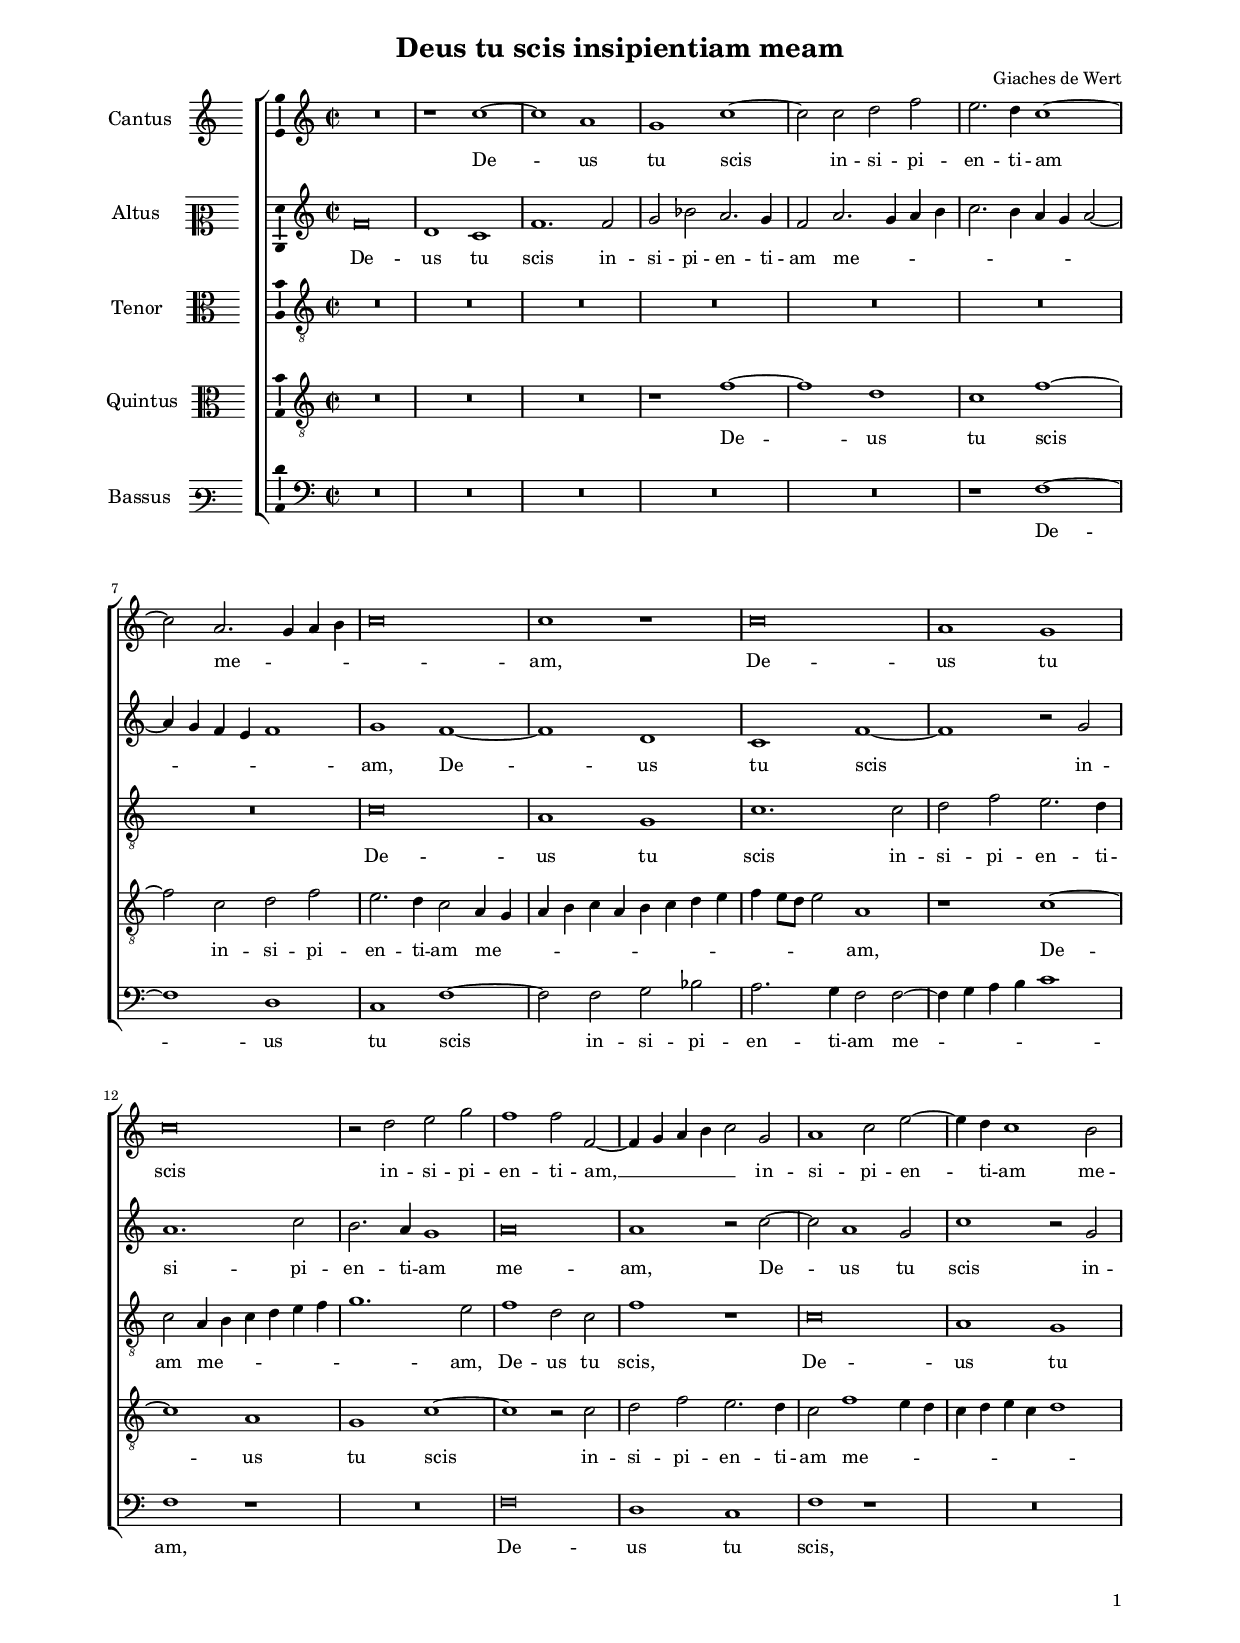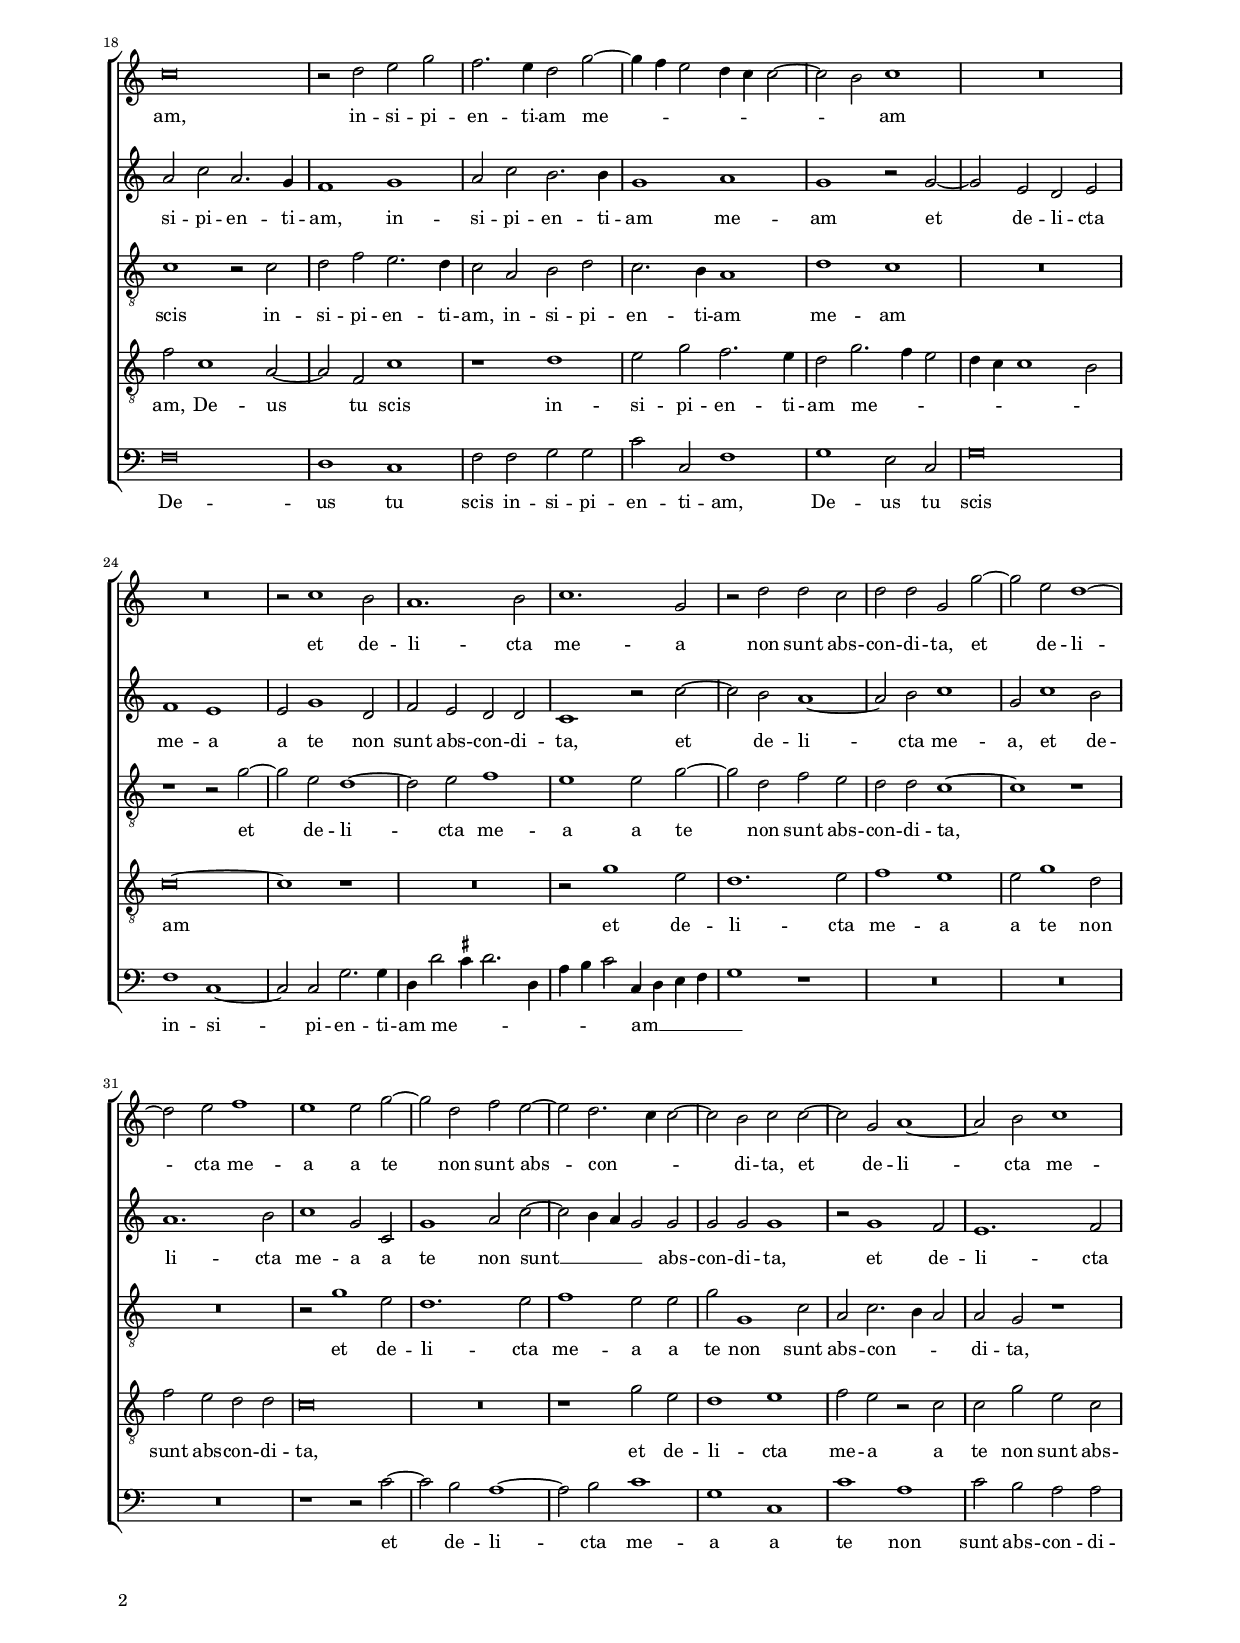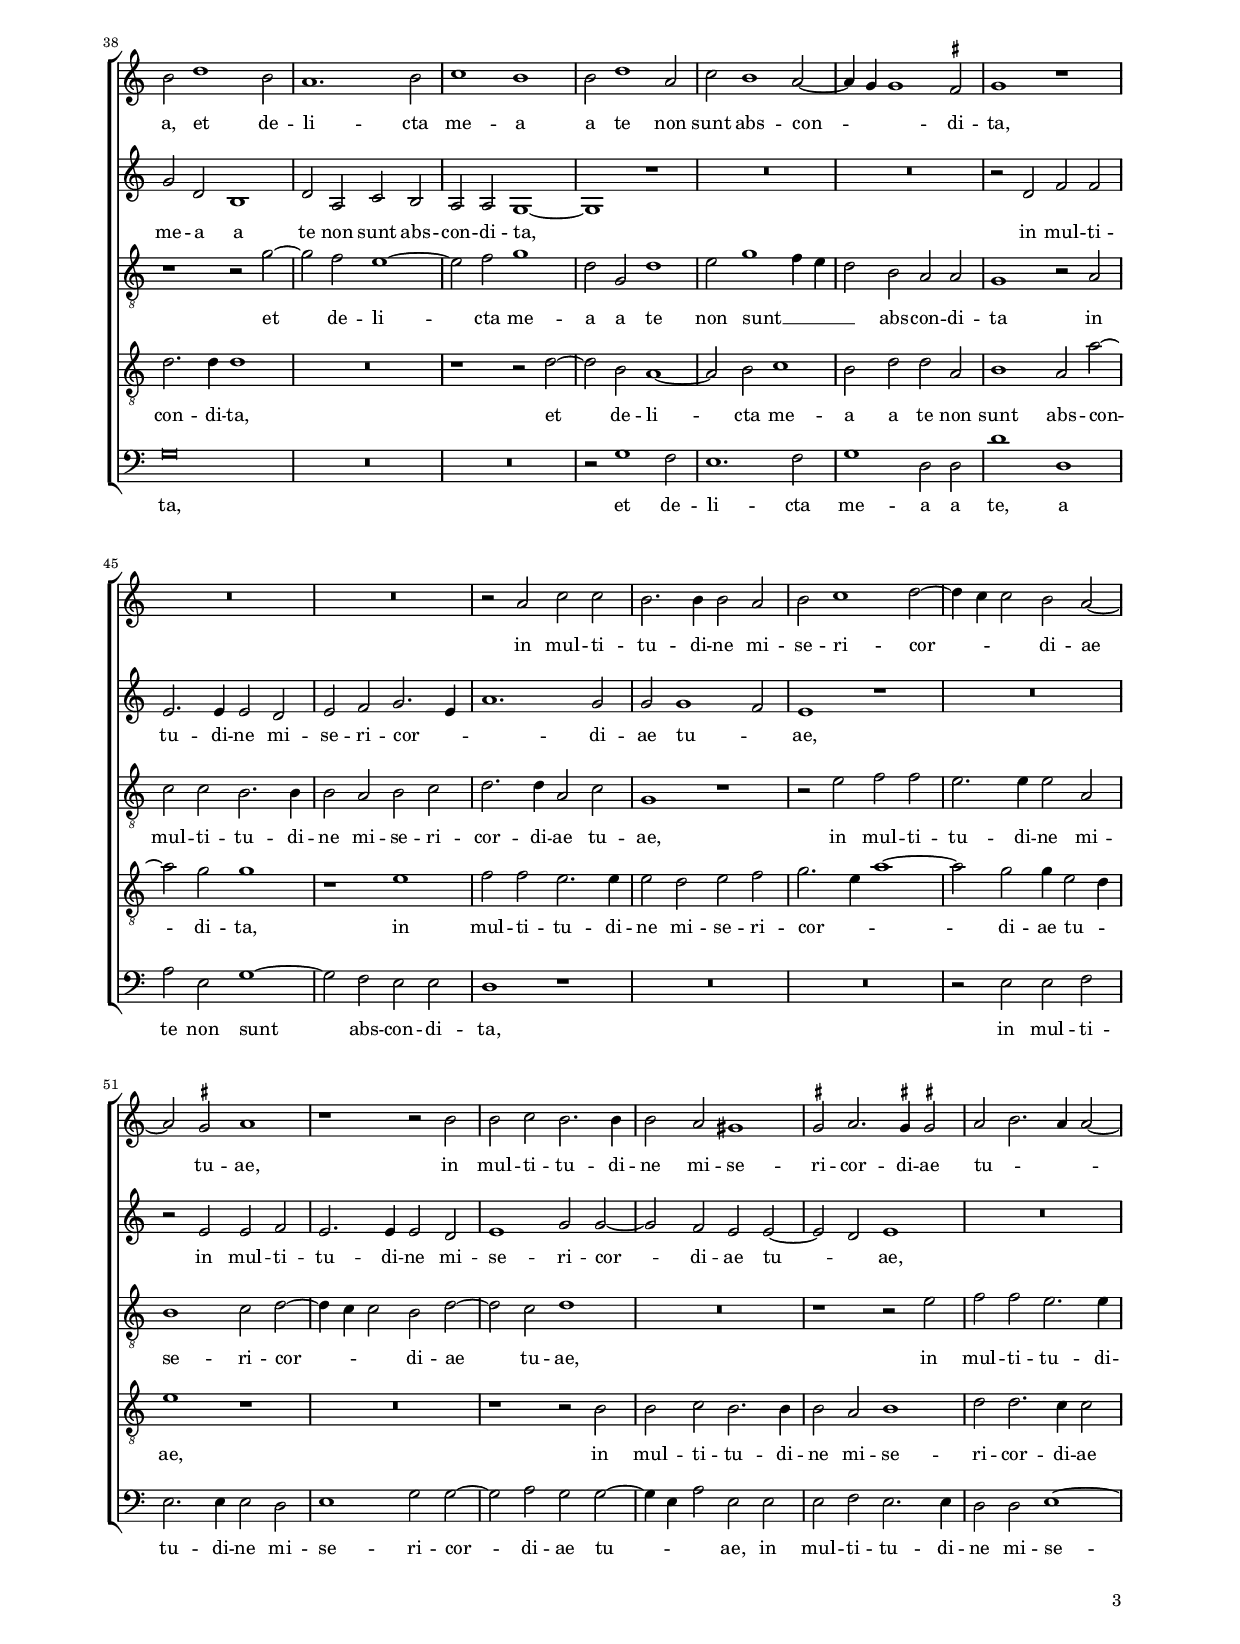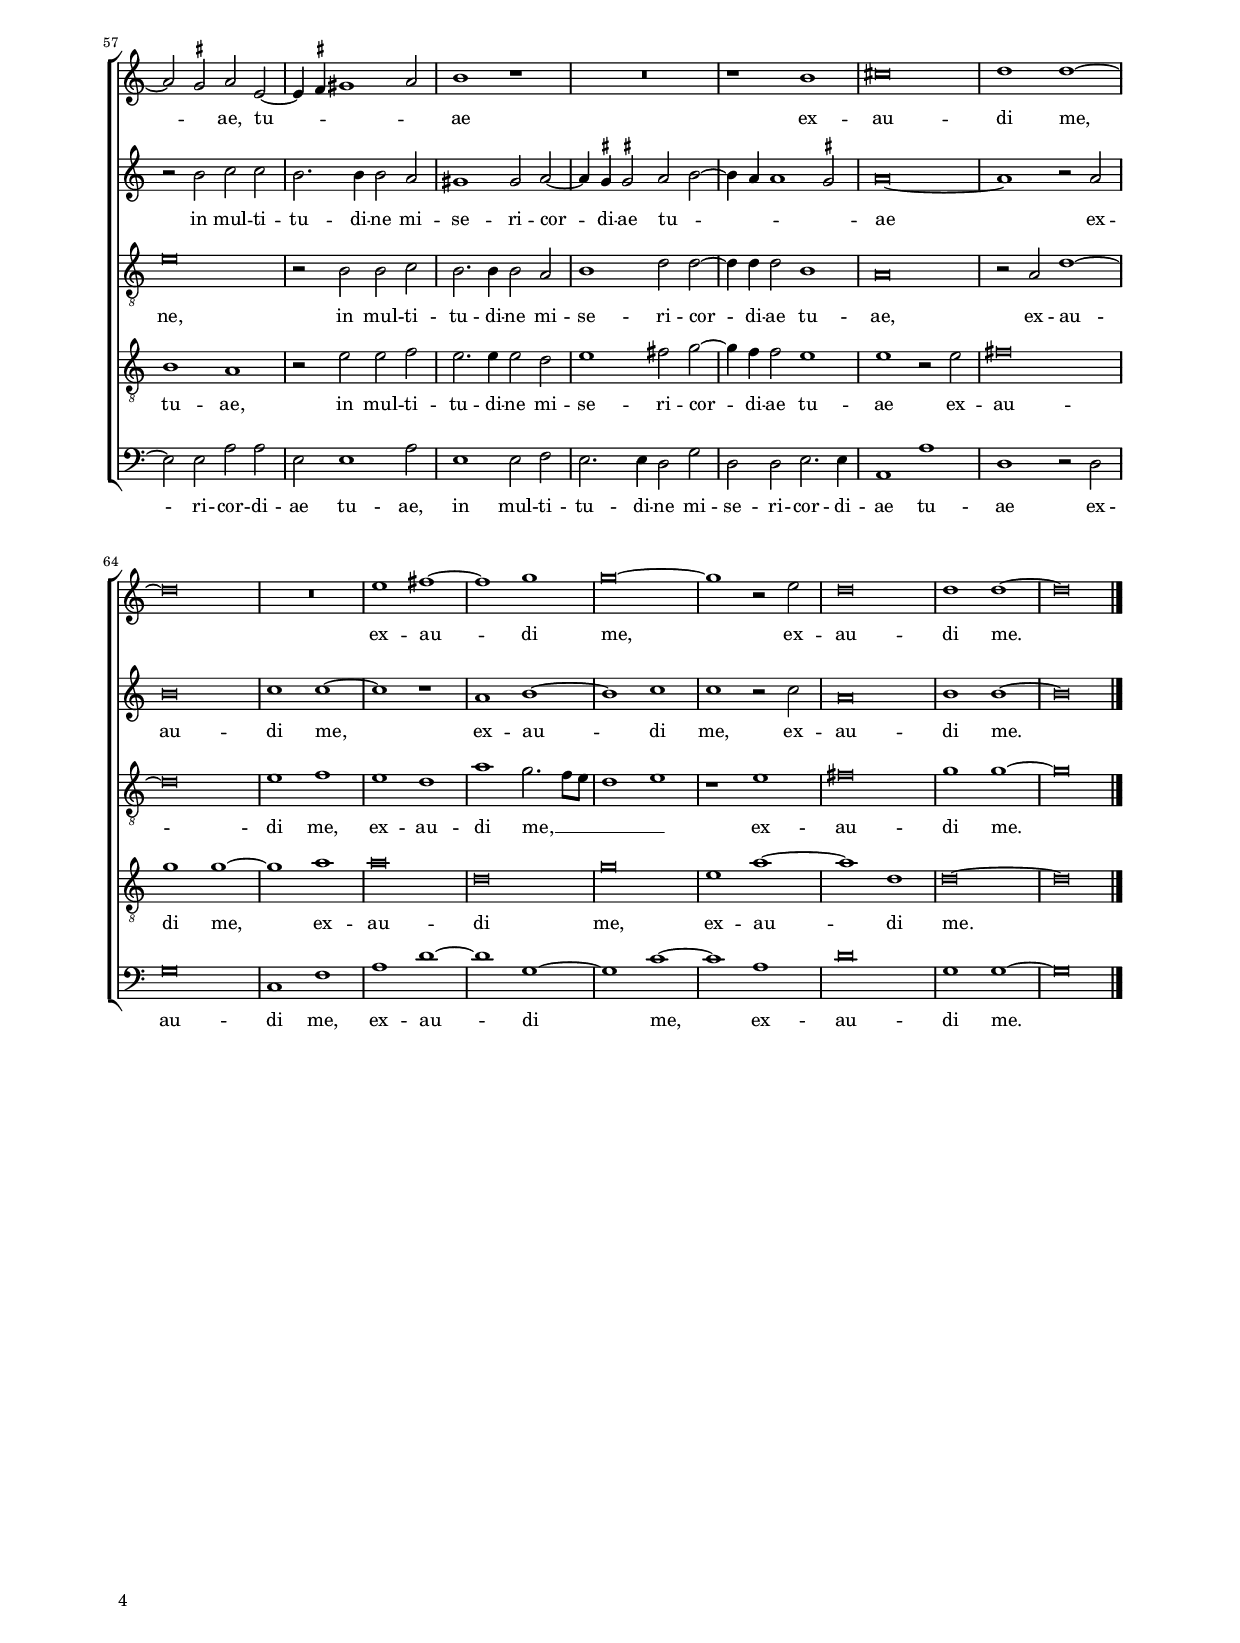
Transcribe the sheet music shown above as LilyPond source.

\header
{
  title="Deus tu scis insipientiam meam"
  composer="Giaches de Wert"
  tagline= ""
}

\version "2.22.2"
\include "deutsch.ly"
#(set-global-staff-size 15)
% #(set-default-paper-size "letter")
#(ly:set-option 'point-and-click #f)


\paper
	{
	top-margin = 1.8 \cm
	bottom-margin = 1.2 \cm
	left-margin = 2 \cm
	right-margin = 2 \cm
	ragged-bottom = ##f
	ragged-last-bottom = ##t
	print-page-number = ##f
	score-system-spacing = #'((basic-distance . 16) (minimum-distance . 14) (padding . 5) (strechability . 150))
	system-system-spacing = #'((basic-distance . 16) (minimum-distance . 14) (padding . 5) (strechability . 150))
    oddFooterMarkup=\markup   \fill-line { "" \fromproperty #'page:page-number-string }
    evenFooterMarkup=\markup  \fill-line { \fromproperty #'page:page-number-string "" }
    last-bottom-spacing = #'((basic-distance . 12) (minimum-distance . 7) (padding . 4))
%	systems-per-page = 3
%	min-systems-per-page = 3
%	print-all-headers = ##t
%	print-first-page-number = ##t
%	first-page-number = 1
	}

	
global = {
	\key c \major
	\time 2/2 \set Score.measureLength = #(ly:make-moment 2/1)
	\skip 1*2*72
	\bar "|."
	}

	ficta = { \once \set suggestAccidentals = ##t }

	forget = #(define-music-function (music) (ly:music?) #{
		\accidentalStyle forget
		$music
		\accidentalStyle default
		#})



incipitcantus = \markup { \score {
	{
	\set Staff.instrumentName = \markup { \fontsize #1 "Cantus" }
	\key c \major
	\clef violin
	s4 \bar ""
	}
	\layout  {
	raggedright = ##t
	indent = 1.6 \cm
	line-width = 2.5\cm
	\context { \Staff \remove Time_signature_engraver }
	\override Staff.Clef.Y-extent = #'(0 . 0)
	}} \hspace #1 }

      
incipitaltus = \markup { \score {
	{
	\set Staff.instrumentName = \markup { \fontsize #1 "Altus" }
	\key c \major
	\clef mezzosoprano
	s4 \bar ""
	}
	\layout  {
	raggedright = ##t
	indent = 1.6 \cm
	line-width = 2.5\cm
	\context { \Staff \remove Time_signature_engraver }
	\override Staff.Clef.Y-extent = #'(0 . 0)
	}} \hspace #1 }


incipittenor = \markup { \score {
	{
	\set Staff.instrumentName = \markup { \fontsize #1 "Tenor" }
	\key c \major
	\clef alto
	s4 \bar ""
	}
	\layout  {
	raggedright = ##t
	indent = 1.6 \cm
	line-width = 2.5\cm
	\context { \Staff \remove Time_signature_engraver }
	\override Staff.Clef.Y-extent = #'(0 . 0)
	}} \hspace #1 }
      
      
incipitquintus = \markup { \score {
	{
	\set Staff.instrumentName = \markup { \fontsize #1 "Quintus" }
	\key c \major
	\clef alto
	s4 \bar ""
	}
	\layout  {
	raggedright = ##t
	indent = 1.6 \cm
	line-width = 2.5\cm
	\context { \Staff \remove Time_signature_engraver }
	\override Staff.Clef.Y-extent = #'(0 . 0)
	}} \hspace #1 }
      
      
incipitbassus = \markup { \score {
	{
	\set Staff.instrumentName = \markup { \fontsize #1 "Bassus" }
	\key c \major
	\clef varbaritone
	s4 \bar ""
	}
	\layout  {
	raggedright = ##t
	indent = 1.6 \cm
	line-width = 2.5\cm
	\context { \Staff \remove Time_signature_engraver }
	\override Staff.Clef.Y-extent = #'(0 . 0)
	}} \hspace #1 }


cantus =  \relative c''
	{
	R\breve
	r1 c~
	c1 a
	g1 c~
%5
	c2 c d f |
	e2. d4 c1~
	c2 a2. g4 a h
	c\breve
	c1 r
%10
	c\breve |
	a1 g
	c\breve
	r2 d e g
	f1 f2 f,~
%15
	f4 g a h c2 g |
	a1 c2 e~
	e4 d c1 h2
	c\breve
	r2 d e g
%20
	f2. e4 d2 g~ |
	g4 f e2 d4 c c2~
	c2 h c1
	R\breve
	R\breve
%25
	r2 c1 h2 |
	a1. h2
	c1. g2
	r2 d' d c
	d2 d g, g'~
%30
	g2 e d1~ |
	d2 e f1
	e1 e2 g~
	g2 d f e~
	e2 d2. c4 c2~
%35
	c2 h c c~ |
	c2 g a1~
	a2 h c1
	h2 d1 h2
	a1. h2
%40
	c1 h |
	h2 d1 a2
	c2 h1 a2~
	a4 g g1 \ficta fis2
	g1 r
%45
	R\breve |
	R\breve
	r2 a c c
	h2. h4 h2 a
	h2 c1 d2~
%50
	d4 c c2 h a~ |
	a2 \ficta gis a1
	r1 r2 h
	h2 c h2. h4
	h2 a gis1
%55
	\ficta gis2 a2. \ficta gis!4 \ficta gis!2 |
	a2 h2. a4 a2~
	a2 \ficta gis a e~
	e4 \ficta fis gis1 a2
	h1 r
%60
	R\breve |
	r1 h
	cis\breve
	d1 d~
	d\breve
%65
	R\breve |
	e1 fis~
	fis1 g
	g\breve~
	g1 r2 e
%70
	d\breve |
	d1 d~
	d\breve |
	}


altus =  \relative c'
	{
	f\breve
	d1 c
	f1. f2
	g2 b a2. g4
%5
	f2 a2. g4 a h |
	c2. h4 a g a2~
	a4 g f e f1
	g1 f~
	f1 d
%10
	c1 f~ |
	f1 r2 g
	a1. c2
	h2. a4 g1
	a\breve
%15
	a1 r2 c~ |
	c2 a1 g2
	c1 r2 g
	a2 c a2. g4
	f1 g
%20
	a2 c h2. h4 |
	g1 a
	g1 r2 g~
	g2 e d e
	f1 e
%25
	e2 g1 d2 |
	f2 e d d
	c1 r2 c'~
	c2 h a1~
	a2 h c1
%30
	g2 c1 h2 |
	a1. h2
	c1 g2 c,
	g'1 a2 c~
	c2 h4 a g2 g
%35
	g2 g g1 |
	r2 g1 f2
	e1. f2
	g2 d h1
	d2 a c h
%40
	a2 a g1~ |
	g1 r
	R\breve
	R\breve
	r2 d' f f
%45
	e2. e4 e2 d |
	e2 f g2. e4
	a1. g2
	g2 g1 f2
	e1 r
%50
	R\breve |
	r2 e e f
	e2. e4 e2 d
	e1 g2 g~
	g2 f e e~
%55
	e2 d e1 |
	R\breve
	r2 h' c c
	h2. h4 h2 a
	gis1 gis2 a~
%60
	a4 \ficta gis \ficta gis!2 a h~ |
	h4 a a1 \ficta gis2
	a\breve~
	a1 r2 a
	h\breve
%65
	c1 c~ |
	c1 r
	a1 h~
	h1 c
	c1 r2 c
%70
	a\breve |
	h1 h~
	h\breve |
	}


tenor =  \relative c'
	{
	R\breve
	R\breve
	R\breve
	R\breve
%5
	R\breve |
	R\breve
	R\breve
	c\breve
	a1 g
%10
	c1. c2 |
	d2 f e2. d4
	c2 a4 h c d e f
	g1. e2
	f1 d2 c
%15
	f1 r |
	c\breve
	a1 g
	c1 r2 c
	d2 f e2. d4
%20
	c2 a h d |
	c2. h4 a1
	d1 c
	R\breve
	r1 r2 g'~
%25
	g2 e d1~ |
	d2 e f1
	e1 e2 g~
	g2 d f e
	d2 d c1~
%30
	c1 r |
	R\breve
	r2 g'1 e2
	d1. e2
	f1 e2 e
%35
	g2 g,1 c2 |
	a2 c2. h4 a2
	a2 g r1 |
	r1 r2 g'~
	g2 f e1~
%40
	e2 f g1 |
	d2 g, d'1
	e2 g1 f4 e
	d2 h a a
	g1 r2 a
%45
	c2 c h2. h4 |
	h2 a h c
	d2. d4 a2 c
	g1 r
	r2 e' f f
%50
	e2. e4 e2 a, |
	h1 c2 d~
	d4 c c2 h d~
	d2 c d1
	R\breve
%55
	r1 r2 e |
	f2 f e2. e4
	e\breve
	r2 h h c
	h2. h4 h2 a
%60
	h1 d2 d~ |
	d4 d d2 h1
	a\breve
	r2 a d1~
	d\breve
%65
	e1 f |
	e1 d
	a'1 g2. f8 e
	d1 e
	r1 e
%70
	fis\breve |
	g1 g~
	g\breve |
	}


quintus  =  \relative c'
	{
	R\breve
	R\breve
	R\breve
	r1 f~
%5
	f1 d |
	c1 f~
	f2 c d f
	e2. d4 c2 a4 g
	a4 h c a h c d e
%10
	f4 e8 d e2 a,1 |
	r1 c~
	c1 a
	g1 c~
	c1 r2 c
%15
	d2 f e2. d4 |
	c2 f1 e4 d
	c4 d e c d1
	f2 c1 a2~
	a2 f c'1
%20
	r1 d |
	e2 g f2. e4
	d2 g2. f4 e2
	d4 c c1 h2
	c\breve~
%25
	c1 r |
	R\breve
	r2 g'1 e2
	d1. e2
	f1 e
%30
	e2 g1 d2 |
	f2 e d d
	c\breve
	R\breve
	r1 g'2 e
%35
	d1 e |
	f2 e r c
	c2 g' e c
	d2. d4 d1
	R\breve
%40
	r1 r2 d~ |
	d2 h a1~
	a2 h c1
	h2 d d a
	h1 a2 a'~
%45
	a2 g g1 |
	r1 e
	f2 f e2. e4
	e2 d e f
	g2. e4 a1~
%50
	a2 g g4 e2 d4 |
	e1 r
	R\breve
	r1 r2 h
	h2 c h2. h4
%55
	h2 a h1 |
	d2 d2. c4 c2
	h1 a
	r2 e' e f
	e2. e4 e2 d
%60
	e1 fis2 g~ |
	g4 f f2 e1
	e1 r2 e
	fis\breve
	g1 g~
%65
	g1 a |
	a\breve
	d,\breve
	g\breve
	e1 a~
%70
	a1 d,
	d\breve~
	d\breve |
	}


bassus  =  \relative c
	{
	R\breve
	R\breve
	R\breve
	R\breve
%5
	R\breve |
	r1 f~
	f1 d
	c1 f~
	f2 f g b
%10
	a2. g4 f2 f~ |
	f4 g a h c1
	f,1 r
	R\breve
	f\breve
%15
	d1 c |
	f1 r
	R\breve
	f\breve
	d1 c
%20
	f2 f g g |
	c2 c, f1
	g1 e2 c
	g'\breve
	f1 c~
%25
	c2 c g'2. g4 |
	d4 d'2 \ficta cis4 d2. d,4
	a'4 h c2 c,4 d e f
	g1 r
	R\breve
%30
	R\breve |
	R\breve
	r1 r2 c~
	c2 h a1~
	a2 h c1
%35
	g1 c, |
	c'1 a
	c2 h a a
	g\breve
	R\breve
%40
	R\breve |
	r2 g1 f2
	e1. f2
	g1 d2 d
	d'1 d,
%45
	a'2 e g1~ |
	g2 f e e
	d1 r
	R\breve
	R\breve
%50
	r2 e e f |
	e2. e4 e2 d
	e1 g2 g~
	g2 a g g~
	g4 e a2 e e
%55
	e2 f e2. e4 |
	d2 d e1~
	e2 e a a
	e2 e1 a2
	e1 e2 f
%60
	e2. e4 d2 g |
	d2 d e2. e4
	a,1 a'
	d,1 r2 d
	g\breve
%65
	c,1 f |
	a1 d~
	d1 g,~
	g1 c~
	c1 a
%70
	d\breve
	g,1 g~
	g\breve |
	}


lyricscantus = \lyricmode {
	De -- us tu scis in -- si -- pi -- en -- ti -- am me -- _ _ _ _ am,
	De -- us tu scis in -- si -- pi -- en -- ti -- am, __ _ _ _ _ 
	in -- si -- pi -- en -- ti -- am me -- am,
	in -- si -- pi -- en -- ti -- am me -- _ _ _ _ _ _ am
	et de -- li -- cta me -- a non sunt abs -- con -- di -- ta,
	et de -- li -- cta me -- a a te non sunt abs -- con -- _ _ di -- ta,
	et de -- li -- cta me -- a,
	et de -- li -- cta me -- a a te non sunt abs -- con -- _ _ di -- ta,
	in mul -- ti -- tu -- di -- ne mi -- se -- ri -- cor -- _ _ di -- ae tu -- ae,
	in mul -- ti -- tu -- di -- ne mi -- se -- ri -- cor -- di -- ae tu -- _ _ _ _ ae,
	tu -- _ _ _ ae
	ex -- au -- di me,
	ex -- au -- di me,
	ex -- au -- di me.
	}


lyricsaltus = \lyricmode {
	De -- us tu scis in -- si -- pi -- en -- ti -- am me -- _ _ _ _ _ _ _ _ _ _ _ _ am,
	De -- us tu scis in -- si -- pi -- en -- ti -- am me -- am,
	De -- us tu scis in -- si -- pi -- en -- ti -- am,
	in -- si -- pi -- en -- ti -- am me -- am
	et de -- li -- cta me -- a a te non sunt abs -- con -- di -- ta,
	et de -- li -- cta me -- a,
	et de -- li -- cta me -- a a te non sunt __ _ _ _ abs -- con -- di -- ta,
	et de -- li -- cta me -- a a te non sunt abs -- con -- di -- ta,
	in mul -- ti -- tu -- di -- ne mi -- se -- ri -- cor -- _ _ di -- ae tu -- _ ae,
	in mul -- ti -- tu -- di -- ne mi -- se -- ri -- cor -- di -- ae tu -- _ ae,
	in mul -- ti -- tu -- di -- ne mi -- se -- ri -- cor -- di -- ae tu -- _ _ _ _ ae
	ex -- au -- di me,
	ex -- au -- di me,
	ex -- au -- di me.
	}


lyricstenor = \lyricmode {
	De -- us tu scis in -- si -- pi -- en -- ti -- am me -- _ _ _ _ _ _ am,
	De -- us tu scis,
	De -- us tu scis in -- si -- pi -- en -- ti -- am,
	in -- si -- pi -- en -- ti -- am me -- am
	et de -- li -- cta me -- a a te non sunt abs -- con -- di -- ta,
	et de -- li -- cta me -- a a te non sunt abs -- con -- _ _ di -- ta,
	et de -- li -- cta me -- a a te non sunt __ _ _ _ abs -- con -- di -- ta
	in mul -- ti -- tu -- di -- ne mi -- se -- ri -- cor -- di -- ae tu -- ae,
	in mul -- ti -- tu -- di -- ne mi -- se -- ri -- cor -- _ _ di -- ae tu -- ae,
	in mul -- ti -- tu -- di -- ne,
	in mul -- ti -- tu -- di -- ne mi -- se -- ri -- cor -- di -- ae tu -- ae,
	ex -- au -- di me,
	ex -- au -- di me, __ _ _ _ _
	ex -- au -- di me.
	}


lyricsquintus = \lyricmode {
	De -- us tu scis in -- si -- pi -- en -- ti -- am me -- _ _ _ _ _ _ _ _ _ _ _ _ _ am,
	De -- us tu scis in -- si -- pi -- en -- ti -- am me -- _ _ _ _ _ _ _ am,
	De -- us tu scis in -- si -- pi -- en -- ti -- am me -- _ _ _ _ _ _ am
	et de -- li -- cta me -- a a te non sunt abs -- con -- di -- ta,
	et de -- li -- cta me -- a a te non sunt abs -- con -- di -- ta,
	et de -- li -- cta me -- a a te non sunt abs -- con -- di -- ta,
	in mul -- ti -- tu -- di -- ne mi -- se -- ri -- cor -- _ _ di -- ae tu -- _ ae,
	in mul -- ti -- tu -- di -- ne mi -- se -- ri -- cor -- di -- ae tu -- ae,
	in mul -- ti -- tu -- di -- ne mi -- se -- ri -- cor -- di -- ae tu -- ae
	ex -- au -- di me,
	ex -- au -- di me,
	ex -- au -- di me.
	}


lyricsbassus = \lyricmode {
	De -- us tu scis in -- si -- pi -- en -- ti -- am me -- _ _ _ _ am,
	De -- us tu scis,
	De -- us tu scis in -- si -- pi -- en -- ti -- am,
	De -- us tu scis in -- si -- pi -- en -- ti -- am me -- _ _ _ _ _ _ am __ _ _ _ _
	et de -- li -- cta me -- a a te non sunt abs -- con -- di -- ta,
	et de -- li -- cta me -- a a te,
	a te non sunt abs -- con -- di -- ta,
	in mul -- ti -- tu -- di -- ne mi -- se -- ri -- cor -- di -- ae tu -- _ _ ae,
	in mul -- ti -- tu -- di -- ne mi -- se -- ri -- cor -- di -- ae tu -- ae,
	in mul -- ti -- tu -- di -- ne mi -- se -- ri -- cor -- di -- ae tu -- ae
	ex -- au -- di me,
	ex -- au -- di me,
	ex -- au -- di me.
	}


\score
{  
  % \transpose {
	\new ChoirStaff \with { \override StaffGrouper.staff-staff-spacing.basic-distance = #12 }
	<<

	\new Staff << \global
	\new Voice="v1" {
		\set Staff.instrumentName=\incipitcantus
%		\set Staff.instrumentName= "S"
		\set Staff.midiInstrument = "reed organ"
		\clef violin
		\cantus }
	\new Lyrics \lyricsto "v1" {\lyricscantus }
	>>


	\new Staff << \global
	\new Voice="v2" {
		\set Staff.instrumentName=\incipitaltus
%		\set Staff.instrumentName= "A"
		\set Staff.midiInstrument = "reed organ"
		\clef violin 
		\altus}
	\new Lyrics \lyricsto "v2" {\lyricsaltus }
	>>


	\new Staff << \global
	\new Voice="v3" {
		\set Staff.instrumentName=\incipittenor
%		\set Staff.instrumentName= "T"
		\set Staff.midiInstrument = "reed organ"
		\clef "G_8"
		\tenor }
	\new Lyrics \lyricsto "v3" {\lyricstenor }
	>>


	\new Staff << \global
	\new Voice="v5" {
		\set Staff.instrumentName=\incipitquintus
%		\set Staff.instrumentName= "Q"
		\set Staff.midiInstrument = "reed organ"
		\clef "G_8"
		\quintus}
	\new Lyrics \lyricsto "v5" {\lyricsquintus }
	>>


	\new Staff << \global
	\new Voice="v4" {
		\set Staff.instrumentName=\incipitbassus
%		\set Staff.instrumentName= "B"
		\set Staff.midiInstrument = "reed organ"
		\clef bass 
		\bassus }
	\new Lyrics \lyricsto "v4" {\lyricsbassus}
	>>

	>>
	% } % transpose

	\layout
	{
	indent = 2.5\cm
	\context { \Lyrics \override VerticalAxisGroup.nonstaff-relatedstaff-spacing.padding = #1.4 }
%	\context { \Lyrics \override LyricText.font-size = #1 }
	\context { \Staff \override TimeSignature.break-visibility = #end-of-line-invisible }
	\context { \Staff \consists "Ambitus_engraver" }
	\context { \Score \override BarNumber.padding = #2 }
	\context { \Voice \override NoteHead.style = #'baroque }
	}

\midi
	{
    \tempo 2 = 90
	}

}


% EOF
